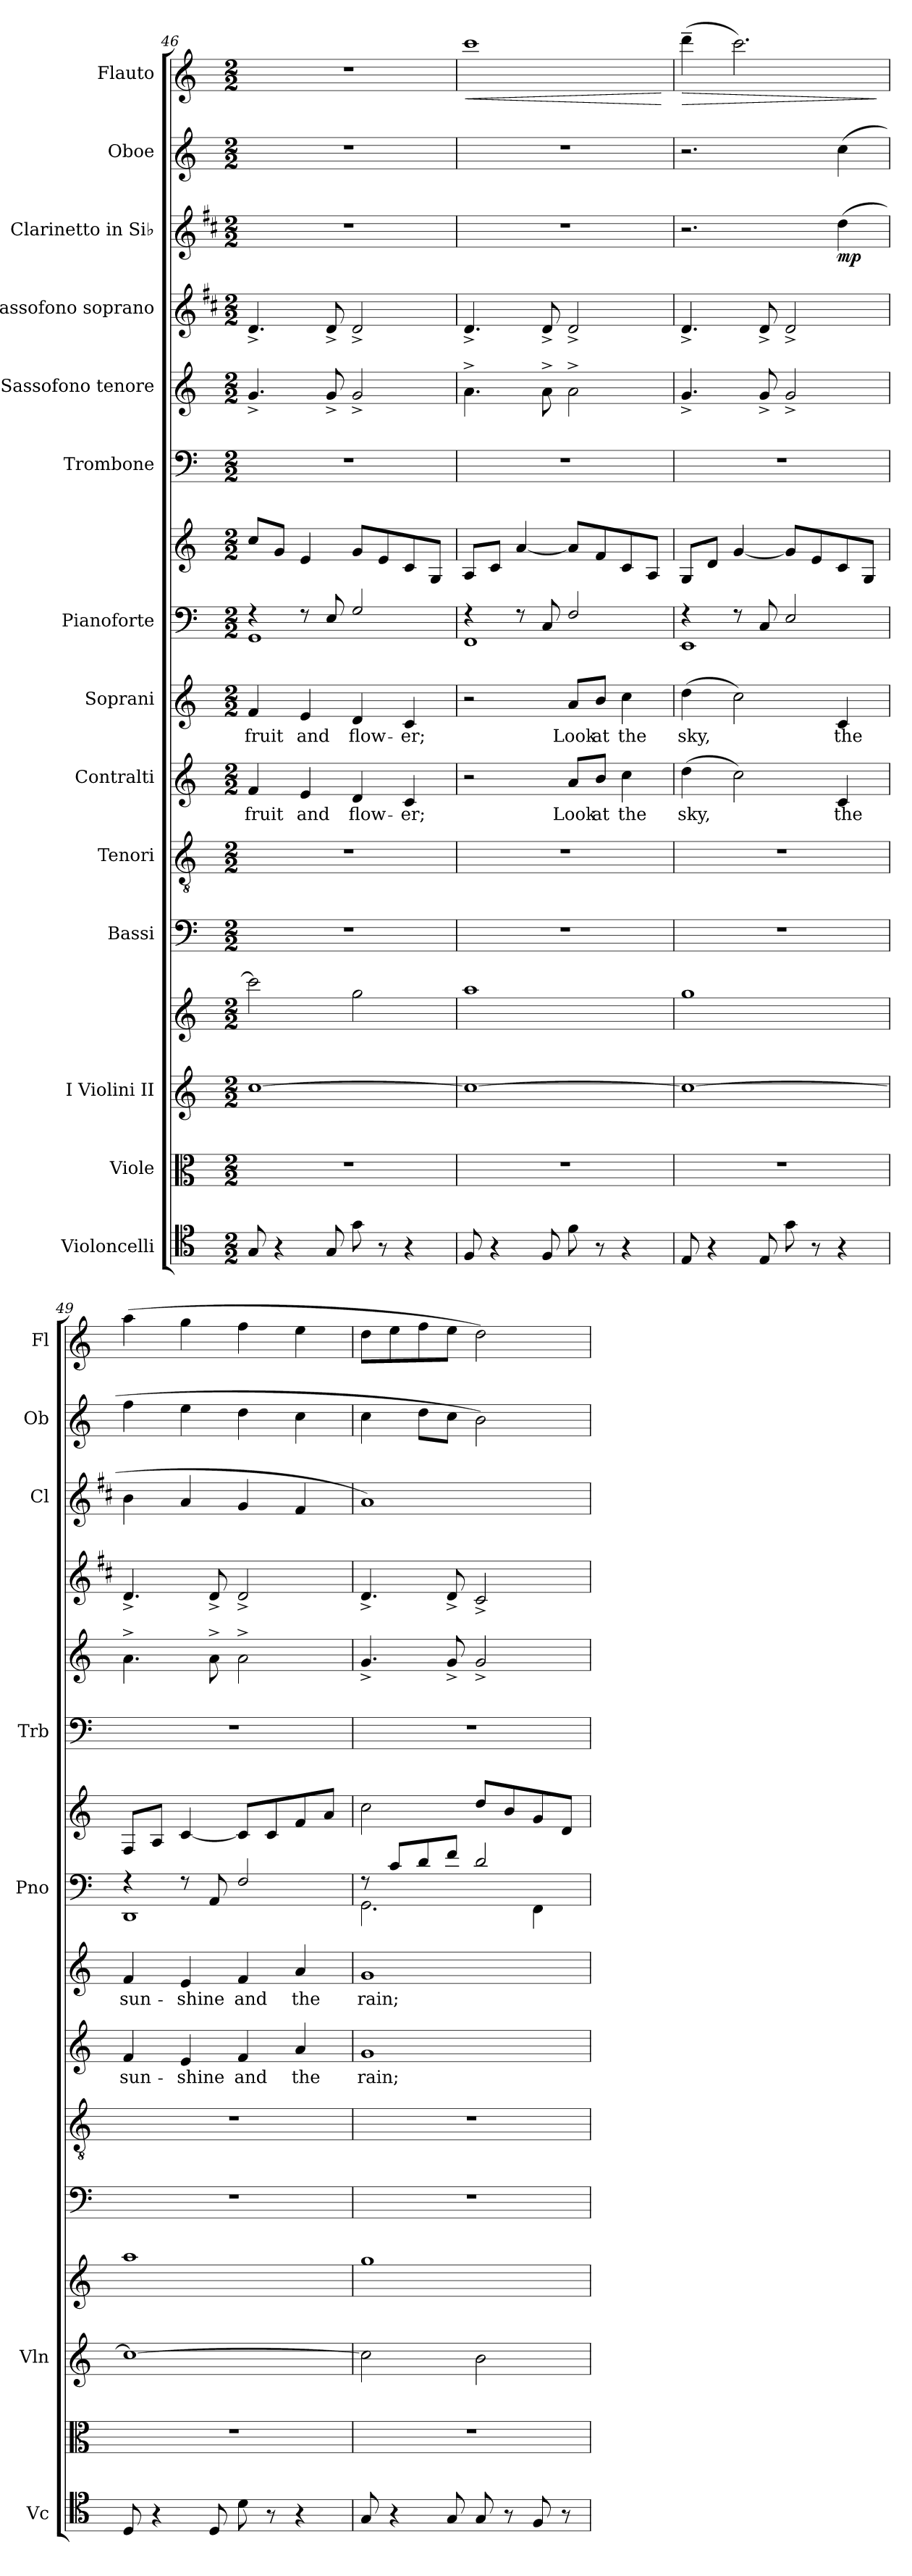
**kern	**kern	**kern	**kern	**kern	**kern	**kern	**text	**kern	**text	**kern	**kern	**kern	**kern	**kern	**kern	**dynam	**kern	**dynam	**kern	**dynam
*part14	*part13	*part12	*part12	*part11	*part10	*part9	*part9	*part8	*part8	*part7	*part7	*part6	*part5	*part4	*part3	*part3	*part2	*part2	*part1	*part1
*staff16	*staff15	*staff14	*staff13	*staff12	*staff11	*staff10	*staff10	*staff9	*staff9	*staff8	*staff7	*staff6	*staff5	*staff4	*staff3	*staff3	*staff2	*staff2	*staff1	*staff1
*I"Violoncelli	*I"Viole	*I"I  Violini  II	*	*I"Bassi	*I"Tenori	*I"Contralti	*	*I"Soprani	*	*I"Pianoforte	*	*I"Trombone	*I"Sassofono tenore	*I"Sassofono soprano	*I"Clarinetto in Si♭	*	*I"Oboe	*	*I"Flauto	*
*I'Vc	*	*I'Vln	*	*	*	*	*	*	*	*I'Pno	*	*I'Trb	*	*	*I'Cl	*	*I'Ob	*	*I'Fl	*
*clefC4	*clefC3	*clefG2	*clefG2	*clefF4	*clefGv2	*clefG2	*	*clefG2	*	*clefF4	*clefG2	*clefF4	*clefG2	*clefG2	*clefG2	*	*clefG2	*	*clefG2	*
*	*	*	*	*	*	*	*	*	*	*	*	*	*ITrd8c14	*ITrd1c2	*ITrd1c2	*	*	*	*	*
*k[]	*k[]	*k[]	*k[]	*k[]	*k[]	*k[]	*	*k[]	*	*k[]	*k[]	*k[]	*k[]	*k[]	*k[]	*	*k[]	*	*k[]	*
*M2/2	*M2/2	*M2/2	*M2/2	*M2/2	*M2/2	*M2/2	*	*M2/2	*	*M2/2	*M2/2	*M2/2	*M2/2	*M2/2	*M2/2	*	*M2/2	*	*M2/2	*
=46	=46	=46	=46	=46	=46	=46	=46	=46	=46	=46	=46	=46	=46	=46	=46	=46	=46	=46	=46	=46
*	*	*	*	*	*	*	*	*	*	*^	*	*	*	*	*	*	*	*	*	*
8G/	1r	[1cc	2ccc\]	1r	1r	4f/	fruit	4f/	fruit	4r	1GG	8cc/L	1r	4.G^/	4.c^/	1r	.	1r	.	1r	.
4r	.	.	.	.	.	.	.	.	.	.	.	8g/J	.	.	.	.	.	.	.	.	.
.	.	.	.	.	.	4e/	and	4e/	and	8r	.	4e/	.	.	.	.	.	.	.	.	.
8G/	.	.	.	.	.	.	.	.	.	8E/	.	.	.	8G^/	8c^/	.	.	.	.	.	.
8g\	.	.	2gg\	.	.	4d/	flow-	4d/	flow-	2G/	.	8g/L	.	2G^/	2c^/	.	.	.	.	.	.
8r	.	.	.	.	.	.	.	.	.	.	.	8e/	.	.	.	.	.	.	.	.	.
4r	.	.	.	.	.	4c/	-er;	4c/	-er;	.	.	8c/	.	.	.	.	.	.	.	.	.
.	.	.	.	.	.	.	.	.	.	.	.	8G/J	.	.	.	.	.	.	.	.	.
=47	=47	=47	=47	=47	=47	=47	=47	=47	=47	=47	=47	=47	=47	=47	=47	=47	=47	=47	=47	=47	=47
!	!	!	!	!	!	!	!	!	!	!	!	!	!	!	!	!	!	!	!	!	!LO:HP:b
8F/	1r	1cc_	1aa	1r	1r	2r	.	2r	.	4r	1FF	8A/L	1r	4.A^\	4.c^/	1r	.	1r	.	1ccc	<
4r	.	.	.	.	.	.	.	.	.	.	.	8c/J	.	.	.	.	.	.	.	.	.
.	.	.	.	.	.	.	.	.	.	8r	.	[4a/	.	.	.	.	.	.	.	.	.
8F/	.	.	.	.	.	.	.	.	.	8C/	.	.	.	8A^\	8c^/	.	.	.	.	.	.
8f\	.	.	.	.	.	8a/L	Look	8a/L	Look	2F/	.	8a/L]	.	2A^\	2c^/	.	.	.	.	.	.
8r	.	.	.	.	.	8b/J	at	8b/J	at	.	.	8f/	.	.	.	.	.	.	.	.	.
4r	.	.	.	.	.	4cc\	the	4cc\	the	.	.	8c/	.	.	.	.	.	.	.	.	.
.	.	.	.	.	.	.	.	.	.	.	.	8A/J	.	.	.	.	.	.	.	.	.
*	*	*	*	*	*	*	*	*	*	*v	*v	*	*	*	*	*	*	*	*	*	*
.	.	.	.	.	.	.	.	.	.	.	.	.	.	.	.	.	.	.	.	[
=48	=48	=48	=48	=48	=48	=48	=48	=48	=48	=48	=48	=48	=48	=48	=48	=48	=48	=48	=48	=48
*	*	*	*	*	*	*	*	*	*	*^	*	*	*	*	*	*	*	*	*	*
!	!	!	!	!	!	!	!	!	!	!	!	!	!	!	!	!	!	!	!	!	!LO:HP:b
8E/	1r	1cc_	1gg	1r	1r	(4dd\	sky,	(4dd\	sky,	4r	1EE	8G/L	1r	4.G^/	4.c^/	2.r	.	2.r	.	(4ddd~\	>
4r	.	.	.	.	.	.	.	.	.	.	.	8d/J	.	.	.	.	.	.	.	.	.
.	.	.	.	.	.	2cc\)	.	2cc\)	.	8r	.	[4g/	.	.	.	.	.	.	.	2.ccc\)	.
8E/	.	.	.	.	.	.	.	.	.	8C/	.	.	.	8G^/	8c^/	.	.	.	.	.	.
8g\	.	.	.	.	.	.	.	.	.	2E/	.	8g/L]	.	2G^/	2c^/	.	.	.	.	.	.
8r	.	.	.	.	.	.	.	.	.	.	.	8e/	.	.	.	.	.	.	.	.	.
!	!	!	!	!	!	!	!	!	!	!	!	!	!	!	!	!	!LO:DY:b	!	!LO:DY:b	!	!
!	!	!	!	!	!	!	!	!	!	!	!	!	!	!	!	!	!	!	!LO:DY:n=1:b	!	!
4r	.	.	.	.	.	4c/	the	4c/	the	.	.	8c/	.	.	.	(>4cc\	mp	(4cc\	mp mp	.	.
.	.	.	.	.	.	.	.	.	.	.	.	8G/J	.	.	.	.	.	.	.	.	.
*	*	*	*	*	*	*	*	*	*	*v	*v	*	*	*	*	*	*	*	*	*	*
.	.	.	.	.	.	.	.	.	.	.	.	.	.	.	.	.	.	.	.	]
!!LO:PB:g=z
=49	=49	=49	=49	=49	=49	=49	=49	=49	=49	=49	=49	=49	=49	=49	=49	=49	=49	=49	=49	=49
*	*	*	*	*	*	*	*	*	*	*^	*	*	*	*	*	*	*	*	*	*
8D/	1r	1cc_	1aa	1r	1r	4f/	sun-	4f/	sun-	4r	1DD	8F/L	1r	4.A^\	4.c^/	4a\	.	4ff\	.	(4aa\	.
4r	.	.	.	.	.	.	.	.	.	.	.	8A/J	.	.	.	.	.	.	.	.	.
.	.	.	.	.	.	4e/	-shine	4e/	-shine	8r	.	[4c/	.	.	.	4g/	.	4ee\	.	4gg\	.
8D/	.	.	.	.	.	.	.	.	.	8AA/	.	.	.	8A^\	8c^/	.	.	.	.	.	.
8d\	.	.	.	.	.	4f/	and	4f/	and	2F/	.	8c/L]	.	2A^\	2c^/	4f/	.	4dd\	.	4ff\	.
8r	.	.	.	.	.	.	.	.	.	.	.	8c/	.	.	.	.	.	.	.	.	.
4r	.	.	.	.	.	4a/	the	4a/	the	.	.	8f/	.	.	.	4e/	.	4cc\	.	4ee\	.
.	.	.	.	.	.	.	.	.	.	.	.	8a/J	.	.	.	.	.	.	.	.	.
=50	=50	=50	=50	=50	=50	=50	=50	=50	=50	=50	=50	=50	=50	=50	=50	=50	=50	=50	=50	=50	=50
8G/	1r	2cc\]	1gg	1r	1r	1g	rain;	1g	rain;	8rF	2.GG\	2cc\	1r	4.G^/	4.c^/	1g)	.	4cc\	.	8dd\L	.
4r	.	.	.	.	.	.	.	.	.	8c/L	.	.	.	.	.	.	.	.	.	8ee\	.
.	.	.	.	.	.	.	.	.	.	8d/	.	.	.	.	.	.	.	8dd\L	.	8ff\	.
8G/	.	.	.	.	.	.	.	.	.	8f/J	.	.	.	8G^/	8c^/	.	.	8cc\J	.	8ee\J	.
8G/	.	2b\	.	.	.	.	.	.	.	2d/	.	8dd/L	.	2G^/	2B^/	.	.	2b\)	.	2dd\)	.
8r	.	.	.	.	.	.	.	.	.	.	.	8b/	.	.	.	.	.	.	.	.	.
8F/	.	.	.	.	.	.	.	.	.	.	4FF\	8g/	.	.	.	.	.	.	.	.	.
8r	.	.	.	.	.	.	.	.	.	.	.	8d/J	.	.	.	.	.	.	.	.	.
*	*	*	*	*	*	*	*	*	*	*v	*v	*	*	*	*	*	*	*	*	*	*
=	=	=	=	=	=	=	=	=	=	=	=	=	=	=	=	=	=	=	=	=
*-	*-	*-	*-	*-	*-	*-	*-	*-	*-	*-	*-	*-	*-	*-	*-	*-	*-	*-	*-	*-
